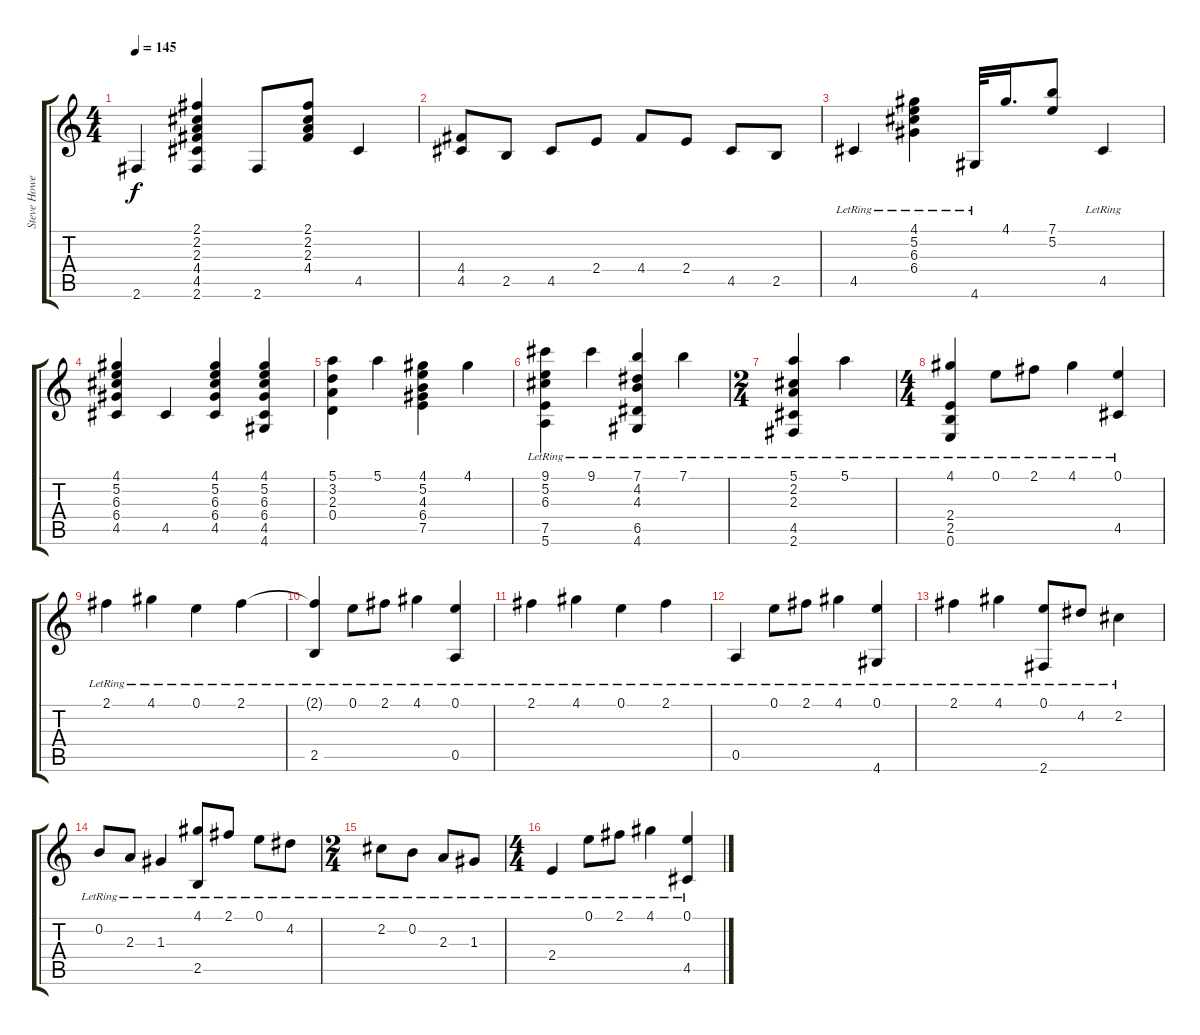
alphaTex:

\track ("Steve Howe" "Steve Howe") {instrument acousticguitarsteel}
\staff {score tabs}
\tuning (E4 B3 G3 D3 A2 E2) {hide}
\ts (4 4)
\tempo 145
\clef g2
\ks c
2.6.4{dy f} (2.1 2.2 2.3 4.4 4.5 2.6).4 2.6.8 (2.1 2.2 2.3 4.4).8 4.5.4 |
(4.4 4.5).8 2.5.8 4.5.8 2.4.8 4.4.8 2.4.8 4.5.8 2.5.8 |
4.5{lr}.4 (4.1{lr} 5.2{lr} 6.3{lr} 6.4{lr}).4 4.6{lr}.32 4.1.16{d} (7.1 5.2).8 4.5{lr}.4 |
(4.1 5.2 6.3 6.4 4.5).4 4.5.4 (4.1 5.2 6.3 6.4 4.5).4 (4.1 5.2 6.3 6.4 4.5 4.6).4 |
(5.1 3.2 2.3 0.4).4 5.1.4 (4.1 5.2 4.3 6.4 7.5).4 4.1.4 |
(9.1{lr} 5.2{lr} 6.3{lr} 7.5{lr} 5.6{lr}).4 9.1{lr}.4 (7.1{lr} 4.2{lr} 4.3{lr} 6.5{lr} 4.6{lr}).4 7.1{lr}.4 |
\ts (2 4)
(5.1{lr} 2.2{lr} 2.3{lr} 4.5{lr} 2.6{lr}).4 5.1{lr}.4 |
\ts (4 4)
(4.1{lr} 2.4{lr} 2.5{lr} 0.6{lr}).4 0.1{lr}.8 2.1{lr}.8 4.1{lr}.4 (0.1{lr} 4.5{lr}).4 |
2.1{lr}.4 4.1{lr}.4 0.1{lr}.4 2.1{lr}.4 |
(2.1{t} 2.5{lr}).4 0.1{lr}.8 2.1{lr}.8 4.1{lr}.4 (0.1{lr} 0.5{lr}).4 |
2.1{lr}.4 4.1{lr}.4 0.1{lr}.4 2.1{lr}.4 |
0.5{lr}.4 0.1{lr}.8 2.1{lr}.8 4.1{lr}.4 (0.1{lr} 4.6{lr}).4 |
2.1{lr}.4 4.1{lr}.4 (0.1{lr} 2.6{lr}).8 4.2{lr}.8 2.2{lr}.4 |
0.2{lr}.8 2.3{lr}.8 1.3{lr}.4 (4.1{lr} 2.5{lr}).8 2.1{lr}.8 0.1{lr}.8 4.2{lr}.8 |
\ts (2 4)
2.2{lr}.8 0.2{lr}.8 2.3{lr}.8 1.3{lr}.8 |
\ts (4 4)
2.4{lr}.4 0.1{lr}.8 2.1{lr}.8 4.1{lr}.4 (0.1{lr} 4.5{lr}).4
